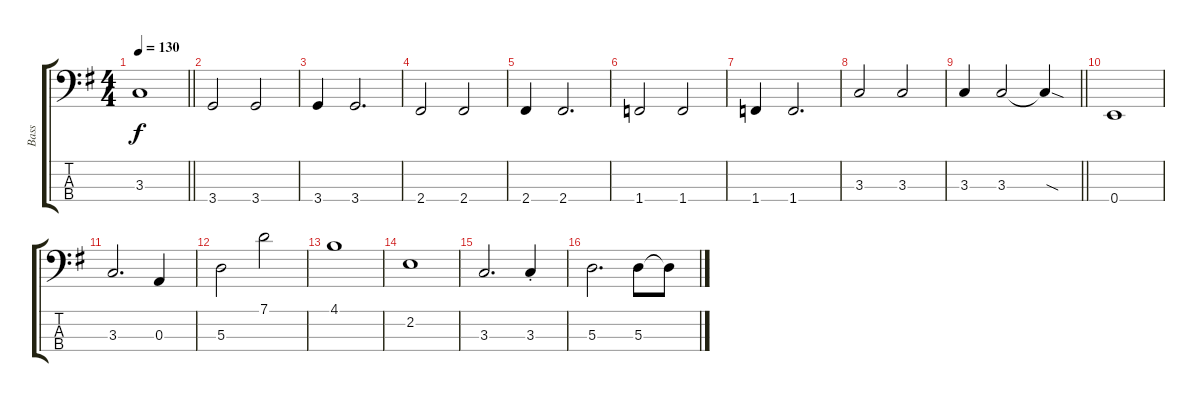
\track ("Bass" "Bass") {instrument electricbassfinger}
\staff {score tabs}
\tuning (G2 D2 A1 E1) {hide}
\ts (4 4)
\tempo 130
\clef f4
\barLineRight lightlight
\ks g
3.3{t}.1{dy f} |
3.4.2 3.4.2 |
3.4.4 3.4.2{d} |
2.4.2 2.4.2 |
2.4.4 2.4.2{d} |
1.4.2 1.4.2 |
1.4.4 1.4.2{d} |
3.3.2 3.3.2 |
\barLineRight lightlight
3.3.4 3.3.2 3.3{sod t}.4 |
0.4.1 |
3.3.2{d} 0.3.4 |
5.3.2 7.1.2 |
4.1.1 |
2.2.1 |
3.3.2{d} 3.3{st}.4 |
5.3.2{d} 5.3.8 5.3{ss t}.8
